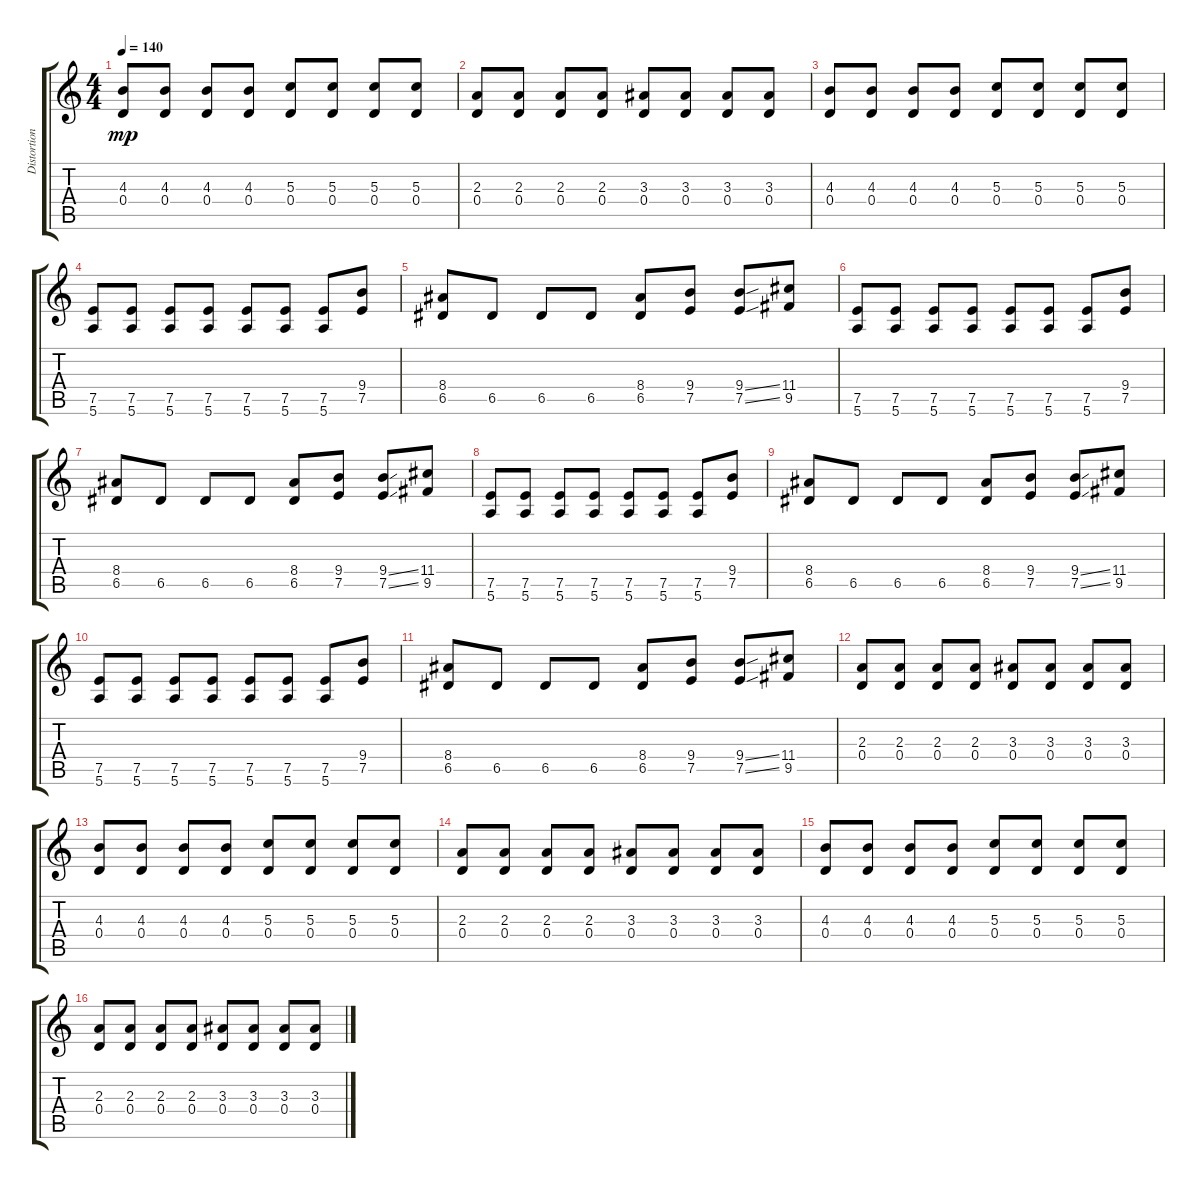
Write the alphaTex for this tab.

\track ("Distortion Guitar 1" "Distortion") {instrument distortionguitar}
\staff {score tabs}
\tuning (E4 B3 G3 D3 A2 E2) {hide}
\ts (4 4)
\tempo 140
\clef g2
\ks c
(4.3 0.4).8{dy mp} (4.3 0.4).8 (4.3 0.4).8 (4.3 0.4).8 (5.3 0.4).8 (5.3 0.4).8 (5.3 0.4).8 (5.3 0.4).8 |
(2.3 0.4).8 (2.3 0.4).8 (2.3 0.4).8 (2.3 0.4).8 (3.3 0.4).8 (3.3 0.4).8 (3.3 0.4).8 (3.3 0.4).8 |
(4.3 0.4).8 (4.3 0.4).8 (4.3 0.4).8 (4.3 0.4).8 (5.3 0.4).8 (5.3 0.4).8 (5.3 0.4).8 (5.3 0.4).8 |
(7.5 5.6).8 (7.5 5.6).8 (7.5 5.6).8 (7.5 5.6).8 (7.5 5.6).8 (7.5 5.6).8 (7.5 5.6).8 (9.4 7.5).8 |
(8.4 6.5).8 6.5.8 6.5.8 6.5.8 (8.4 6.5).8 (9.4 7.5).8 (9.4{ss} 7.5{ss}).8 (11.4 9.5).8 |
(7.5 5.6).8 (7.5 5.6).8 (7.5 5.6).8 (7.5 5.6).8 (7.5 5.6).8 (7.5 5.6).8 (7.5 5.6).8 (9.4 7.5).8 |
(8.4 6.5).8 6.5.8 6.5.8 6.5.8 (8.4 6.5).8 (9.4 7.5).8 (9.4{ss} 7.5{ss}).8 (11.4 9.5).8 |
(7.5 5.6).8 (7.5 5.6).8 (7.5 5.6).8 (7.5 5.6).8 (7.5 5.6).8 (7.5 5.6).8 (7.5 5.6).8 (9.4 7.5).8 |
(8.4 6.5).8 6.5.8 6.5.8 6.5.8 (8.4 6.5).8 (9.4 7.5).8 (9.4{ss} 7.5{ss}).8 (11.4 9.5).8 |
(7.5 5.6).8 (7.5 5.6).8 (7.5 5.6).8 (7.5 5.6).8 (7.5 5.6).8 (7.5 5.6).8 (7.5 5.6).8 (9.4 7.5).8 |
(8.4 6.5).8 6.5.8 6.5.8 6.5.8 (8.4 6.5).8 (9.4 7.5).8 (9.4{ss} 7.5{ss}).8 (11.4 9.5).8 |
(2.3 0.4).8 (2.3 0.4).8 (2.3 0.4).8 (2.3 0.4).8 (3.3 0.4).8 (3.3 0.4).8 (3.3 0.4).8 (3.3 0.4).8 |
(4.3 0.4).8 (4.3 0.4).8 (4.3 0.4).8 (4.3 0.4).8 (5.3 0.4).8 (5.3 0.4).8 (5.3 0.4).8 (5.3 0.4).8 |
(2.3 0.4).8 (2.3 0.4).8 (2.3 0.4).8 (2.3 0.4).8 (3.3 0.4).8 (3.3 0.4).8 (3.3 0.4).8 (3.3 0.4).8 |
(4.3 0.4).8 (4.3 0.4).8 (4.3 0.4).8 (4.3 0.4).8 (5.3 0.4).8 (5.3 0.4).8 (5.3 0.4).8 (5.3 0.4).8 |
(2.3 0.4).8 (2.3 0.4).8 (2.3 0.4).8 (2.3 0.4).8 (3.3 0.4).8 (3.3 0.4).8 (3.3 0.4).8 (3.3 0.4).8
